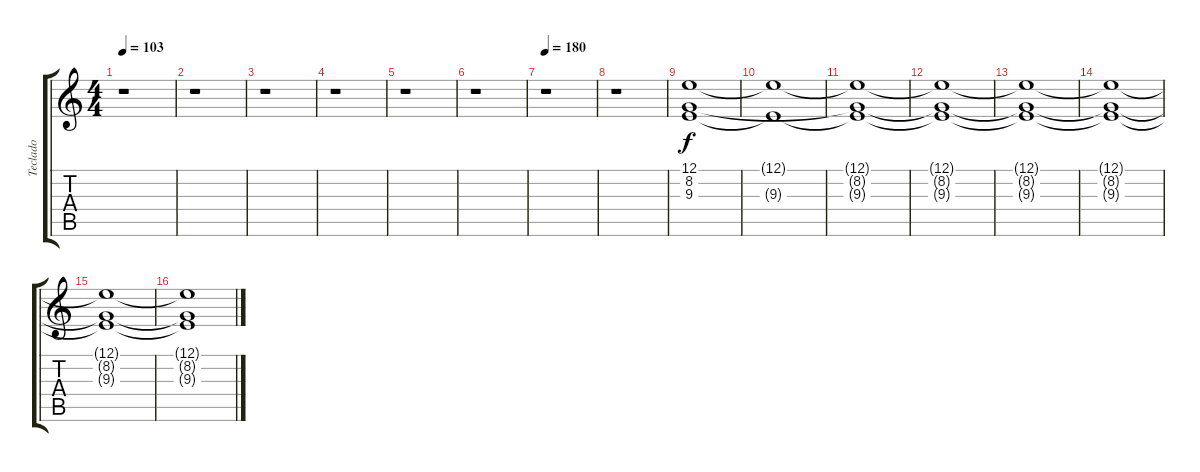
\track ("Teclado" "Teclado") {instrument stringensemble1}
\staff {score tabs}
\tuning (E4 B3 G3 D3 A2 E2) {hide}
\ts (4 4)
\tempo 103
\clef g2
\ks c
r.1{dy f} |
r.1 |
r.1 |
r.1 |
r.1 |
r.1 |
\tempo 180
r.1 |
r.1{volume 13} |
(12.1 8.2 9.3).1 |
(12.1{t} 9.3{t}).1 |
(12.1{t} 8.2{t} 9.3{t}).1 |
(12.1{t} 8.2{t} 9.3{t}).1 |
(12.1{t} 8.2{t} 9.3{t}).1 |
(12.1{t} 8.2{t} 9.3{t}).1 |
(12.1{t} 8.2{t} 9.3{t}).1 |
(12.1{t} 8.2{t} 9.3{t}).1
